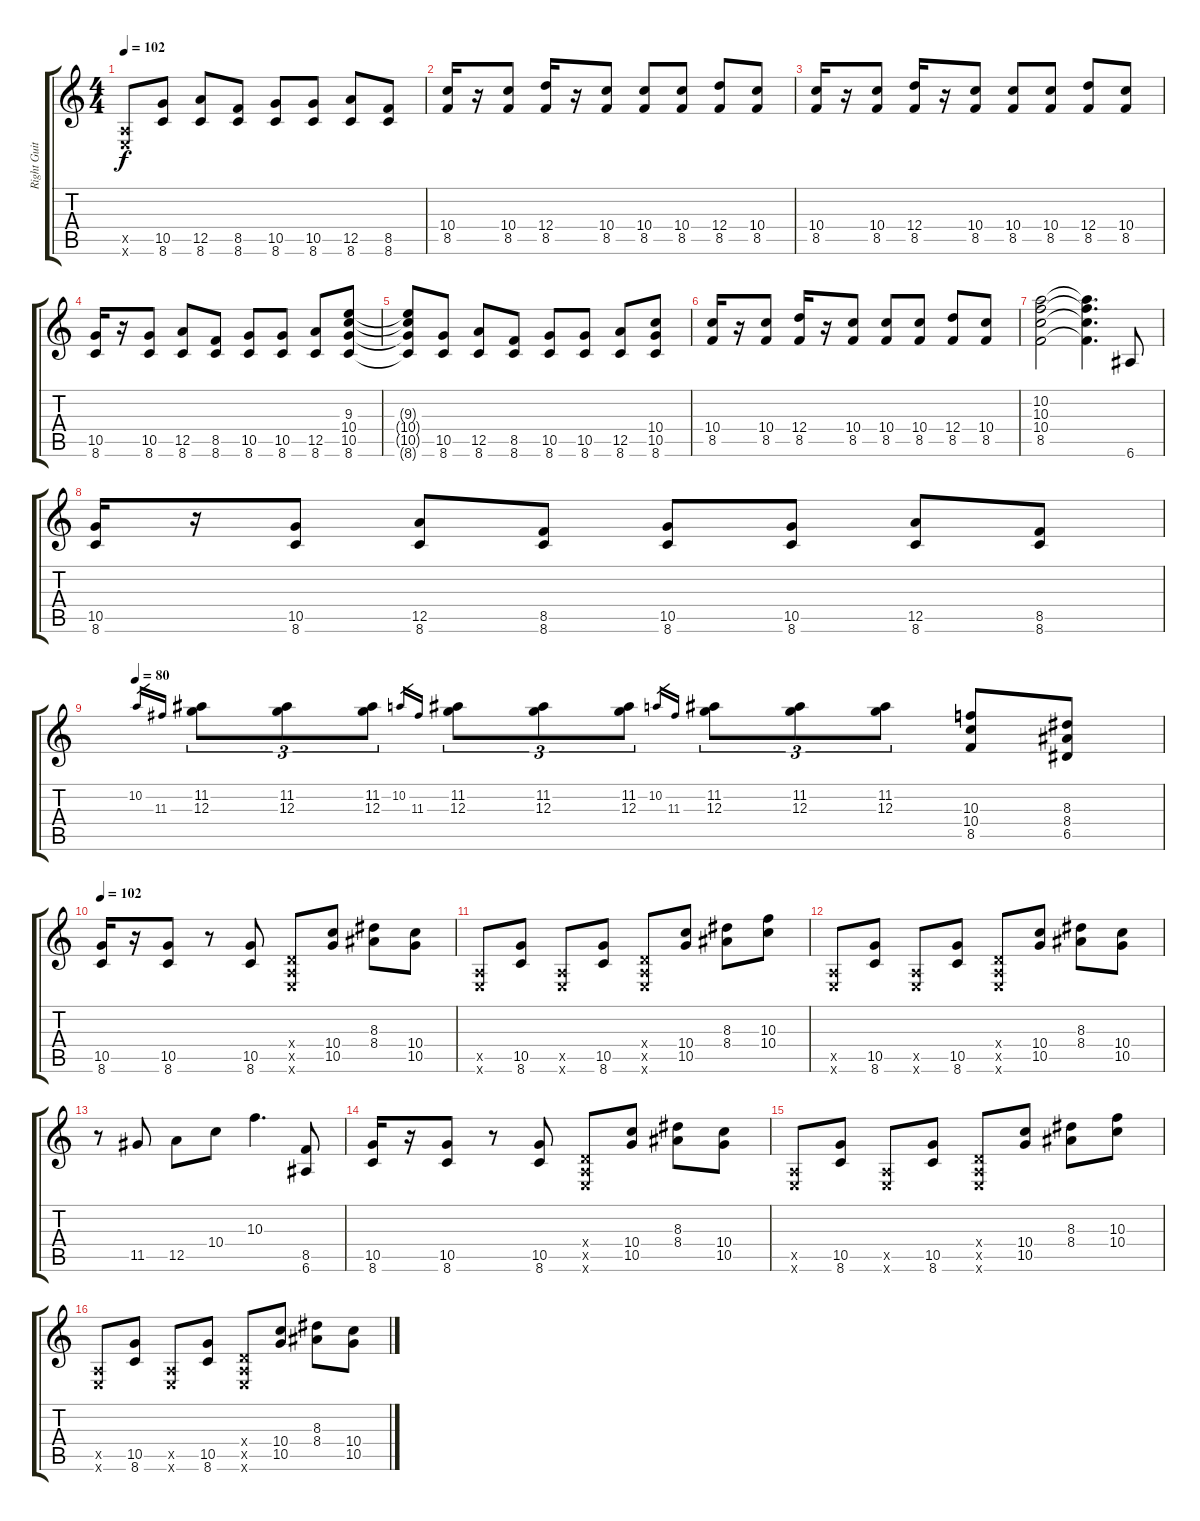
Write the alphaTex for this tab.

\track ("Right Guitar" "Right Guit") {instrument overdrivenguitar}
\staff {score tabs}
\tuning (E4 B3 G3 D3 A2 E2) {hide}
\ts (4 4)
\tempo 102
\clef g2
\ks c
(0.5{x} 0.6{x}).8{dy f} (10.5 8.6).8 (12.5 8.6).8 (8.5 8.6).8 (10.5 8.6).8 (10.5 8.6).8 (12.5 8.6).8 (8.5 8.6).8 |
(10.4 8.5).16 r.16 (10.4 8.5).8 (12.4 8.5).16 r.16 (10.4 8.5).8 (10.4 8.5).8 (10.4 8.5).8 (12.4 8.5).8 (10.4 8.5).8 |
(10.4 8.5).16 r.16 (10.4 8.5).8 (12.4 8.5).16 r.16 (10.4 8.5).8 (10.4 8.5).8 (10.4 8.5).8 (12.4 8.5).8 (10.4 8.5).8 |
(10.5 8.6).16 r.16 (10.5 8.6).8 (12.5 8.6).8 (8.5 8.6).8 (10.5 8.6).8 (10.5 8.6).8 (12.5 8.6).8 (9.3 10.4 10.5 8.6).8 |
(9.3{t} 10.4{t} 10.5{t} 8.6{t}).8 (10.5 8.6).8 (12.5 8.6).8 (8.5 8.6).8 (10.5 8.6).8 (10.5 8.6).8 (12.5 8.6).8 (10.4 10.5 8.6).8 |
(10.4 8.5).16 r.16 (10.4 8.5).8 (12.4 8.5).16 r.16 (10.4 8.5).8 (10.4 8.5).8 (10.4 8.5).8 (12.4 8.5).8 (10.4 8.5).8 |
(10.2 10.3 10.4 8.5).2 (10.2{t} 10.3{t} 10.4{t} 8.5{t}).4{d} 6.6.8 |
(10.5 8.6).16 r.16 (10.5 8.6).8 (12.5 8.6).8 (8.5 8.6).8 (10.5 8.6).8 (10.5 8.6).8 (12.5 8.6).8 (8.5 8.6).8 |
\tempo 80
10.2.16{gr} 11.3.16{gr} (11.2 12.3).8{tu (3 2) volume 9} (11.2 12.3).8{tu (3 2)} (11.2 12.3).8{tu (3 2)} 10.2.16{gr} 11.3.16{gr} (11.2 12.3).8{tu (3 2)} (11.2 12.3).8{tu (3 2)} (11.2 12.3).8{tu (3 2)} 10.2.16{gr} 11.3.16{gr} (11.2 12.3).8{tu (3 2)} (11.2 12.3).8{tu (3 2)} (11.2 12.3).8{tu (3 2)} (10.3 10.4 8.5).8{volume 13} (8.3 8.4 6.5).8 |
\tempo 102
(10.5 8.6).16 r.16 (10.5 8.6).8 r.8 (10.5 8.6).8 (0.4{x} 0.5{x} 0.6{x}).8 (10.4 10.5).8 (8.3 8.4).8 (10.4 10.5).8 |
(0.5{x} 0.6{x}).8 (10.5 8.6).8 (0.5{x} 0.6{x}).8 (10.5 8.6).8 (0.4{x} 0.5{x} 0.6{x}).8 (10.4 10.5).8 (8.3 8.4).8 (10.3 10.4).8 |
(0.5{x} 0.6{x}).8 (10.5 8.6).8 (0.5{x} 0.6{x}).8 (10.5 8.6).8 (0.4{x} 0.5{x} 0.6{x}).8 (10.4 10.5).8 (8.3 8.4).8 (10.4 10.5).8 |
r.8 11.5.8 12.5.8 10.4.8 10.3.4{d} (8.5 6.6).8 |
(10.5 8.6).16 r.16 (10.5 8.6).8 r.8 (10.5 8.6).8 (0.4{x} 0.5{x} 0.6{x}).8 (10.4 10.5).8 (8.3 8.4).8 (10.4 10.5).8 |
(0.5{x} 0.6{x}).8 (10.5 8.6).8 (0.5{x} 0.6{x}).8 (10.5 8.6).8 (0.4{x} 0.5{x} 0.6{x}).8 (10.4 10.5).8 (8.3 8.4).8 (10.3 10.4).8 |
(0.5{x} 0.6{x}).8 (10.5 8.6).8 (0.5{x} 0.6{x}).8 (10.5 8.6).8 (0.4{x} 0.5{x} 0.6{x}).8 (10.4 10.5).8 (8.3 8.4).8 (10.4 10.5).8
